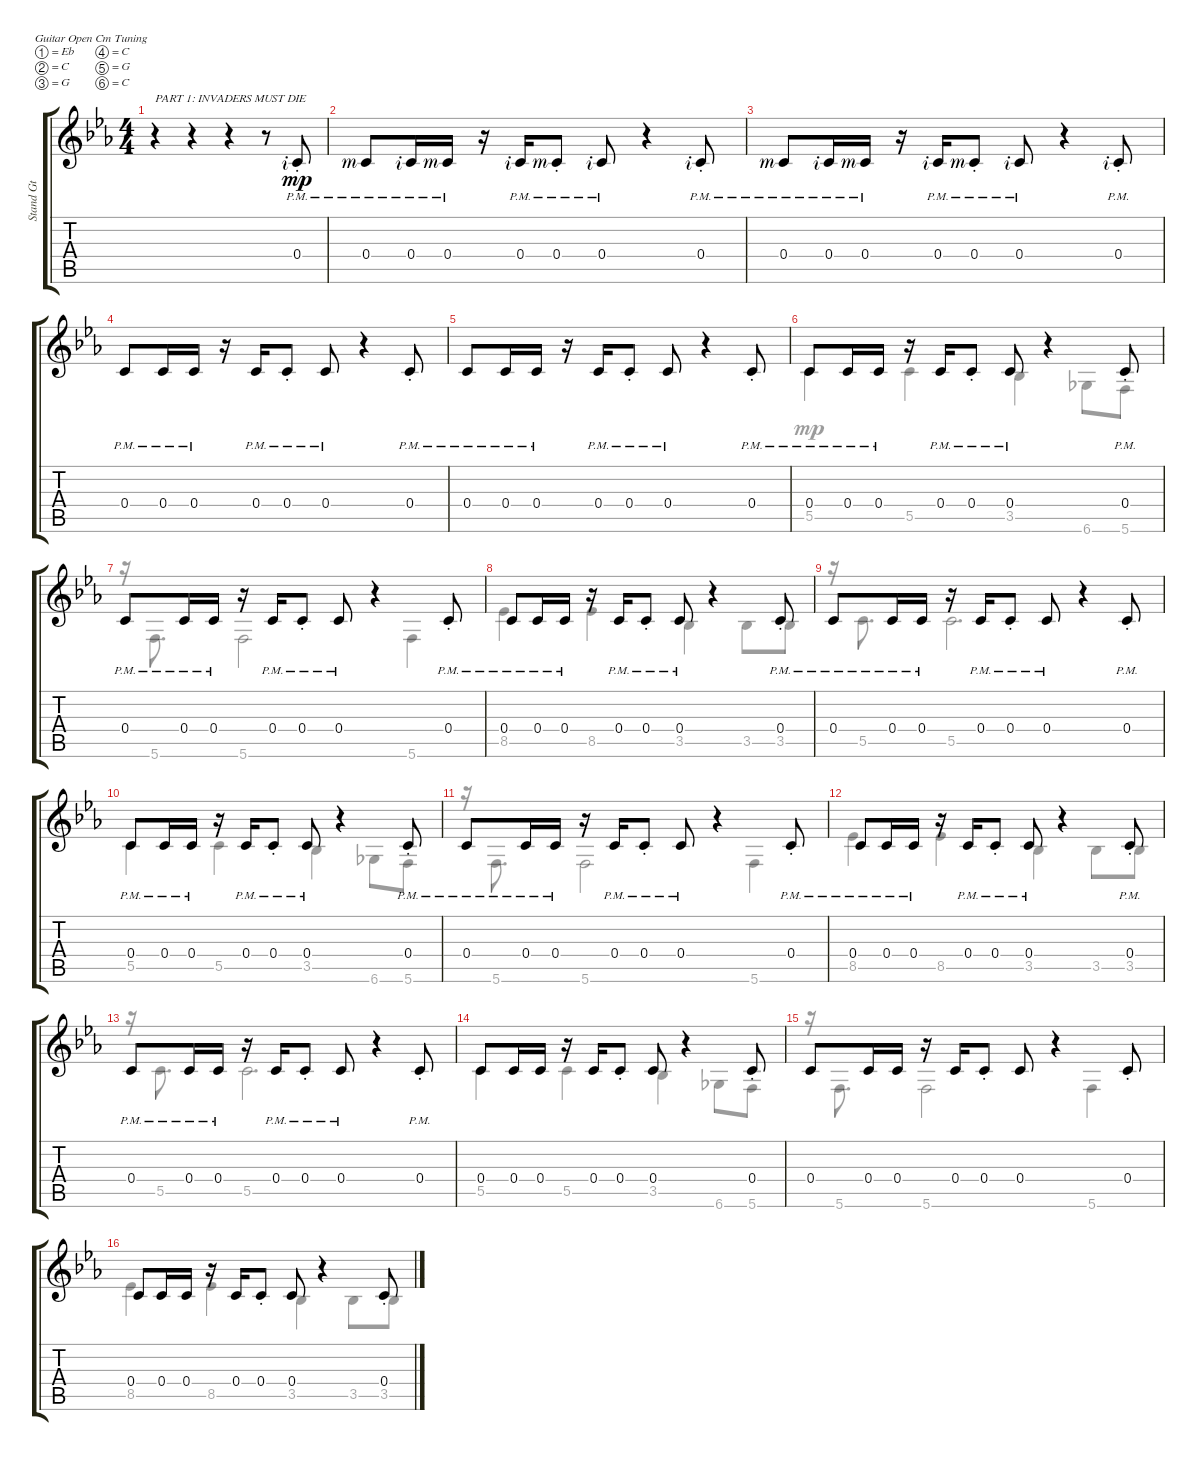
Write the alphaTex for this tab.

\defaultSystemsLayout 4
\bracketExtendMode groupsimilarinstruments
\otherSystemsTrackNameOrientation horizontal
\track ("Standard Guitar" "Stand Gt") {instrument acousticguitarsteel}
\staff {score tabs}
\tuning (Eb4 C4 G3 C3 G2 C2)
\voice
\ts (4 4)
\tempo (140 hide)
\clef g2
\ks cminor
r.4{txt "PART 1: INVADERS MUST DIE" dy mp instrument acousticguitarsteel} r.4 r.4 r.8 0.4{pm st rf 2}.8 |
0.4{pm rf 3}.8 0.4{pm rf 2}.16 0.4{pm rf 3}.16 r.16 0.4{pm rf 2}.16 0.4{pm st rf 3}.8 0.4{pm rf 2}.8 r.4 0.4{pm st rf 2}.8 |
\tempo (140 0.43125 hide)
0.4{pm rf 3}.8 0.4{pm rf 2}.16 0.4{pm rf 3}.16 r.16 0.4{pm rf 2}.16 0.4{pm st rf 3}.8 0.4{pm rf 2}.8 r.4 0.4{pm st rf 2}.8 |
0.4{pm}.8 0.4{pm}.16 0.4{pm}.16 r.16 0.4{pm}.16 0.4{pm st}.8 0.4{pm}.8 r.4 0.4{pm st}.8 |
0.4{pm}.8 0.4{pm}.16 0.4{pm}.16 r.16 0.4{pm}.16 0.4{pm st}.8 0.4{pm}.8 r.4 0.4{pm st}.8 |
0.4{pm}.8 0.4{pm}.16 0.4{pm}.16 r.16 0.4{pm}.16 0.4{pm st}.8 0.4{pm}.8 r.4 0.4{pm st}.8 |
\scale
1.00309 0.4{pm}.8 0.4{pm}.16 0.4{pm}.16 r.16 0.4{pm}.16 0.4{pm st}.8 0.4{pm}.8 r.4 0.4{pm st}.8 |
\scale
0.996905 0.4{pm}.8 0.4{pm}.16 0.4{pm}.16 r.16 0.4{pm}.16 0.4{pm st}.8 0.4{pm}.8 r.4 0.4{pm st}.8 |
0.4{pm}.8 0.4{pm}.16 0.4{pm}.16 r.16 0.4{pm}.16 0.4{pm st}.8 0.4{pm}.8 r.4 0.4{pm st}.8 |
0.4{pm}.8 0.4{pm}.16 0.4{pm}.16 r.16 0.4{pm}.16 0.4{pm st}.8 0.4{pm}.8 r.4 0.4{pm st}.8 |
0.4{pm}.8 0.4{pm}.16 0.4{pm}.16 r.16 0.4{pm}.16 0.4{pm st}.8 0.4{pm}.8 r.4 0.4{pm st}.8 |
0.4{pm}.8 0.4{pm}.16 0.4{pm}.16 r.16 0.4{pm}.16 0.4{pm st}.8 0.4{pm}.8 r.4 0.4{pm st}.8 |
0.4{pm}.8 0.4{pm}.16 0.4{pm}.16 r.16 0.4{pm}.16 0.4{pm st}.8 0.4{pm}.8 r.4 0.4{pm st}.8 |
0.4.8 0.4.16 0.4.16 r.16 0.4.16 0.4{st}.8 0.4.8 r.4 0.4{st}.8 |
0.4.8 0.4.16 0.4.16 r.16 0.4.16 0.4{st}.8 0.4.8 r.4 0.4{st}.8 |
0.4.8 0.4.16 0.4.16 r.16 0.4.16 0.4{st}.8 0.4.8 r.4 0.4{st}.8
\voice
\clef g2
\ottava regular
\simile none
\ks cminor
|
|
|
|
|
5.5.4 5.5.4 3.5.4 6.6.8 5.6.8 |
r.16 5.6.8{d} 5.6.2 5.6.4 |
8.5.4 8.5.4 3.5.4 3.5.8 3.5.8 |
r.16 5.5.8{d} 5.5.2{d} |
5.5.4 5.5.4 3.5.4 6.6.8 5.6.8 |
r.16 5.6.8{d} 5.6.2 5.6.4 |
8.5.4 8.5.4 3.5.4 3.5.8 3.5.8 |
r.16 5.5.8{d} 5.5.2{d} |
5.5.4 5.5.4 3.5.4 6.6.8 5.6.8 |
r.16 5.6.8{d} 5.6.2 5.6.4 |
8.5.4 8.5.4 3.5.4 3.5.8 3.5.8
